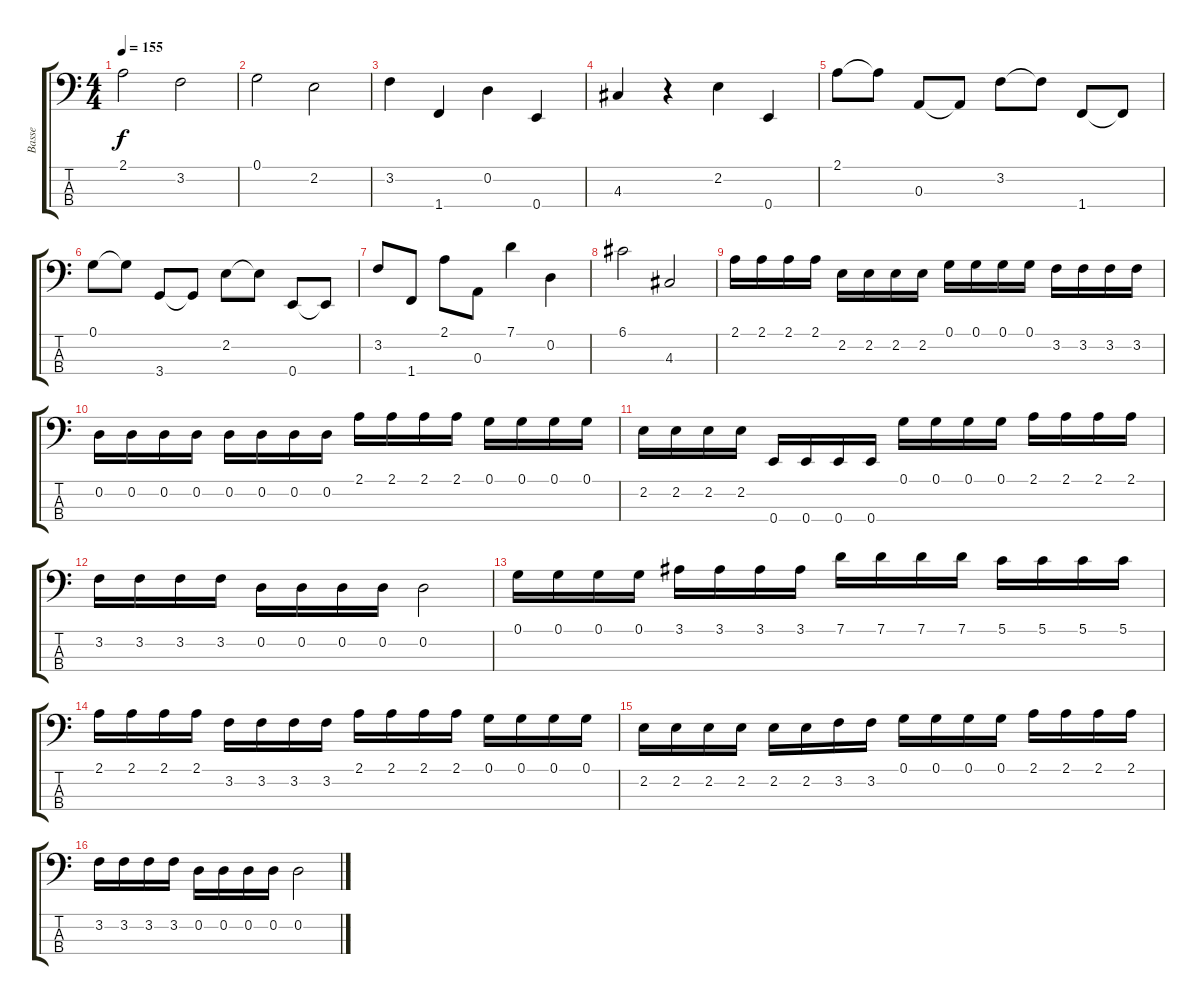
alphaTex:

\track ("Basse" "Basse") {instrument electricbassfinger}
\staff {score tabs}
\tuning (G2 D2 A1 E1) {hide}
\ts (4 4)
\tempo 155
\clef f4
\ks c
2.1.2{dy f} 3.2.2 |
0.1.2 2.2.2 |
3.2.4 1.4.4 0.2.4 0.4.4 |
4.3.4 r.4 2.2.4 0.4.4 |
2.1.8 2.1{t}.8 0.3.8 0.3{t}.8 3.2.8 3.2{t}.8 1.4.8 1.4{t}.8 |
0.1.8 0.1{t}.8 3.4.8 3.4{t}.8 2.2.8 2.2{t}.8 0.4.8 0.4{t}.8 |
3.2.8 1.4.8 2.1.8 0.3.8 7.1.4 0.2.4 |
6.1.2 4.3.2 |
2.1.16 2.1.16 2.1.16 2.1.16 2.2.16 2.2.16 2.2.16 2.2.16 0.1.16 0.1.16 0.1.16 0.1.16 3.2.16 3.2.16 3.2.16 3.2.16 |
0.2.16 0.2.16 0.2.16 0.2.16 0.2.16 0.2.16 0.2.16 0.2.16 2.1.16 2.1.16 2.1.16 2.1.16 0.1.16 0.1.16 0.1.16 0.1.16 |
2.2.16 2.2.16 2.2.16 2.2.16 0.4.16 0.4.16 0.4.16 0.4.16 0.1.16 0.1.16 0.1.16 0.1.16 2.1.16 2.1.16 2.1.16 2.1.16 |
3.2.16 3.2.16 3.2.16 3.2.16 0.2.16 0.2.16 0.2.16 0.2.16 0.2.2 |
0.1.16 0.1.16 0.1.16 0.1.16 3.1.16 3.1.16 3.1.16 3.1.16 7.1.16 7.1.16 7.1.16 7.1.16 5.1.16 5.1.16 5.1.16 5.1.16 |
2.1.16 2.1.16 2.1.16 2.1.16 3.2.16 3.2.16 3.2.16 3.2.16 2.1.16 2.1.16 2.1.16 2.1.16 0.1.16 0.1.16 0.1.16 0.1.16 |
2.2.16 2.2.16 2.2.16 2.2.16 2.2.16 2.2.16 3.2.16 3.2.16 0.1.16 0.1.16 0.1.16 0.1.16 2.1.16 2.1.16 2.1.16 2.1.16 |
3.2.16 3.2.16 3.2.16 3.2.16 0.2.16 0.2.16 0.2.16 0.2.16 0.2.2
